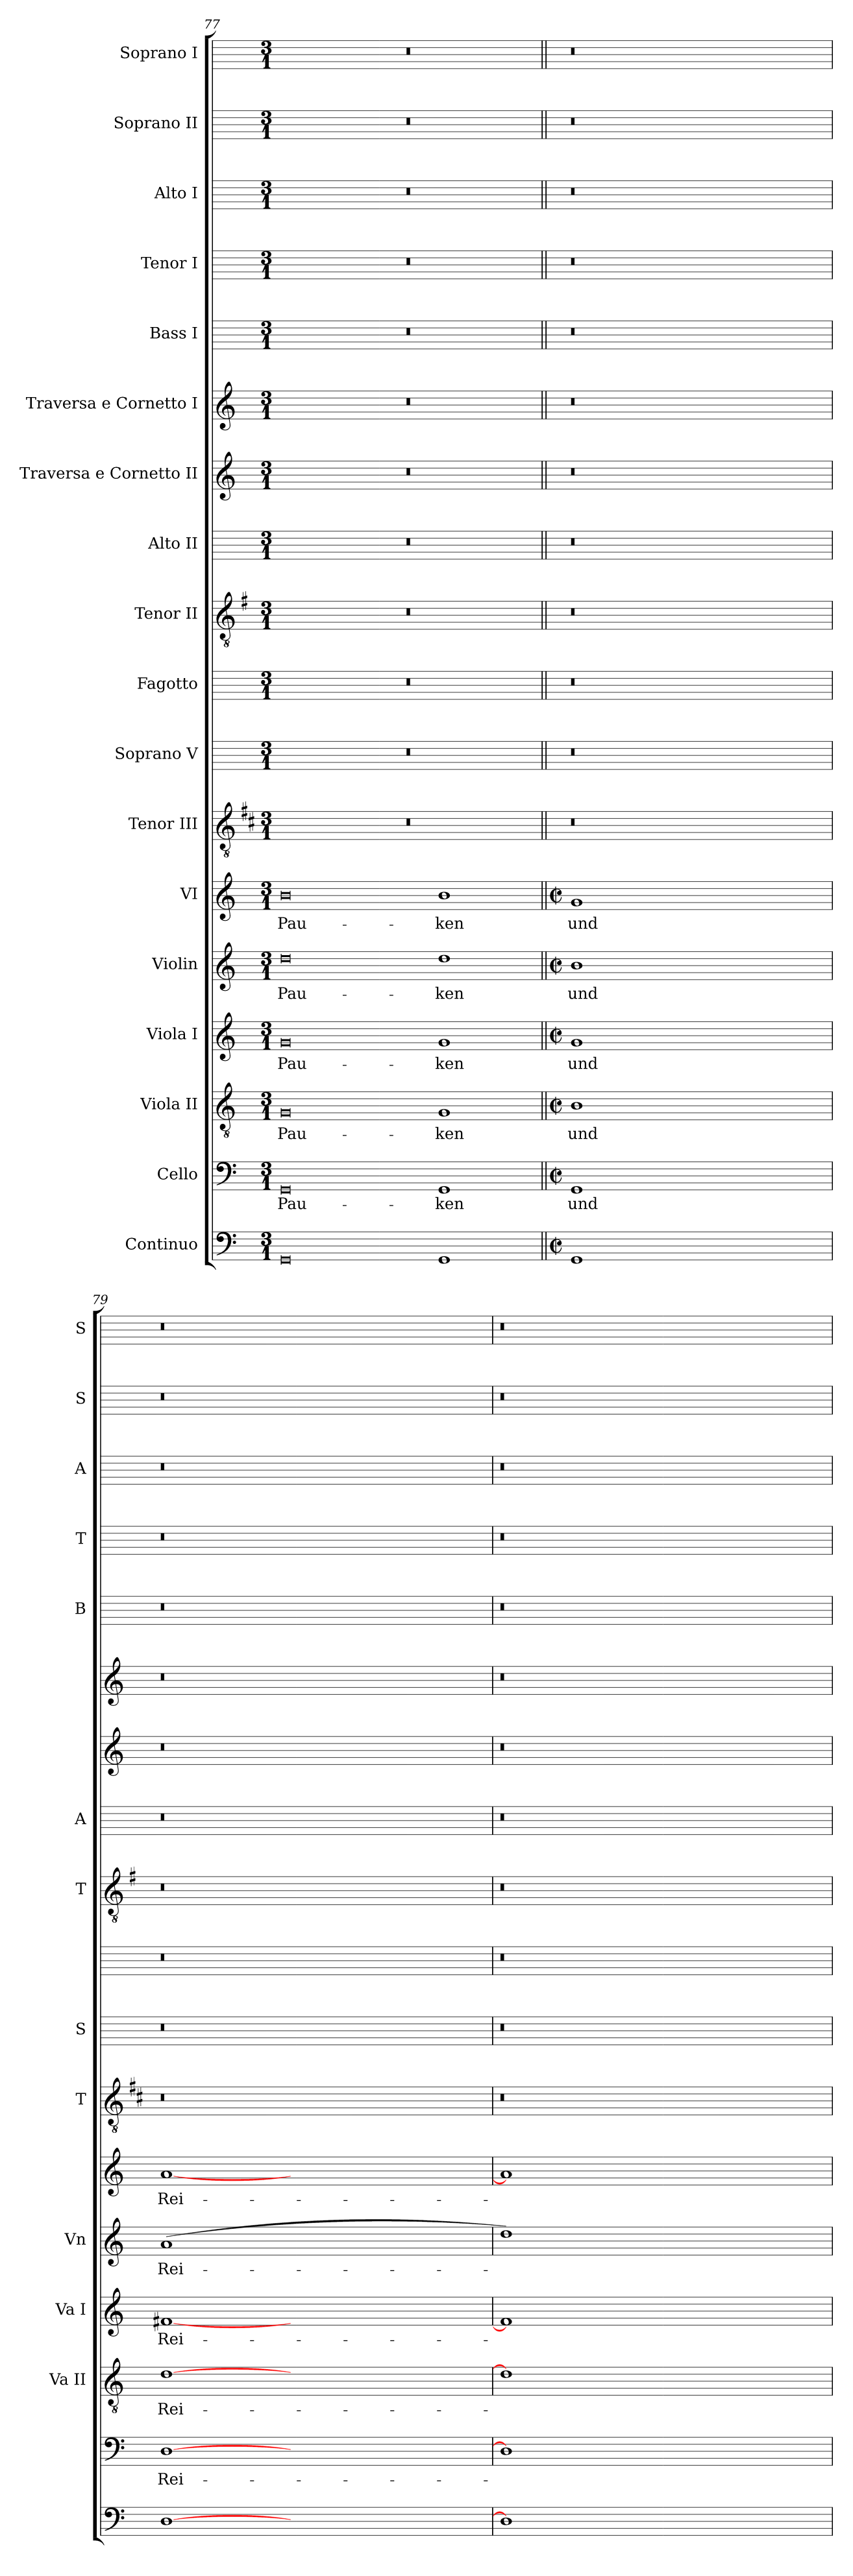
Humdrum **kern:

**kern	**kern	**text	**kern	**text	**kern	**text	**kern	**text	**kern	**text	**kern	**kern	**kern	**kern	**kern	**kern	**kern	**kern	**kern	**kern	**kern	**kern
*part18	*part17	*part17	*part16	*part16	*part15	*part15	*part14	*part14	*part13	*part13	*part12	*part11	*part10	*part9	*part8	*part7	*part6	*part5	*part4	*part3	*part2	*part1
*staff18	*staff17	*staff17	*staff16	*staff16	*staff15	*staff15	*staff14	*staff14	*staff13	*staff13	*staff12	*staff11	*staff10	*staff9	*staff8	*staff7	*staff6	*staff5	*staff4	*staff3	*staff2	*staff1
*I"Continuo	*I"Cello	*	*I"Viola II	*	*I"Viola I	*	*I"Violin	*	*I"VI	*	*I"Tenor III	*I"Soprano V	*I"Fagotto	*I"Tenor II	*I"Alto II	*I"Traversa e  Cornetto II	*I"Traversa e  Cornetto I	*I"Bass I	*I"Tenor I	*I"Alto I	*I"Soprano II	*I"Soprano I
*	*	*	*I'Va II	*	*I'Va I	*	*I'Vn	*	*	*	*I'T	*I'S	*	*I'T	*I'A	*	*	*I'B	*I'T	*I'A	*I'S	*I'S
*clefF4	*clefF4	*	*clefGv2	*	*clefG2	*	*clefG2	*	*clefG2	*	*clefGv2	*	*	*clefGv2	*	*clefG2	*clefG2	*	*	*	*	*
*	*	*	*	*	*	*	*	*	*	*	*ITrd1c2	*ITrd1c2	*	*ITrd4c7	*ITrd4c7	*	*	*	*	*	*	*
*k[]	*k[]	*	*k[]	*	*k[]	*	*k[]	*	*k[]	*	*k[]	*	*	*k[]	*	*k[]	*k[]	*	*	*	*	*
*C:	*C:	*	*C:	*	*C:	*	*C:	*	*C:	*	*C:	*	*	*C:	*	*C:	*C:	*	*	*	*	*
*M3/1	*M3/1	*	*M3/1	*	*M3/1	*	*M3/1	*	*M3/1	*	*M3/1	*M3/1	*M3/1	*M3/1	*M3/1	*M3/1	*M3/1	*M3/1	*M3/1	*M3/1	*M3/1	*M3/1
=77	=77	=77	=77	=77	=77	=77	=77	=77	=77	=77	=77	=77	=77	=77	=77	=77	=77	=77	=77	=77	=77	=77
*^	*	*	*	*	*	*	*	*	*	*	*	*	*	*	*	*	*	*	*	*	*	*
!	!LO:N:vis=0	!	!LO:LY:b	!	!LO:LY:b	!	!LO:LY:b	!	!LO:LY:b	!	!LO:LY:b	!	!	!	!	!	!	!	!	!	!	!	!
0GG	0.ryy	0GG	Pau-	0G	Pau-	0g	Pau-	0dd	Pau-	0b	Pau-	0.r	0.r	0.r	0.r	0.r	0.r	0.r	0.r	0.r	0.r	0.r	0.r
!	!	!	!LO:LY:b	!	!LO:LY:b	!	!LO:LY:b	!	!LO:LY:b	!	!LO:LY:b	!	!	!	!	!	!	!	!	!	!	!	!
1GG	.	1GG	-ken	1G	-ken	1g	-ken	1dd	-ken	1b	-ken	.	.	.	.	.	.	.	.	.	.	.	.
=78||	=78||	=78||	=78||	=78||	=78||	=78||	=78||	=78||	=78||	=78||	=78||	=78||	=78||	=78||	=78||	=78||	=78||	=78||	=78||	=78||	=78||	=78||	=78||
*M2/2	*	*M2/2	*	*M2/2	*	*M2/2	*	*M2/2	*	*M2/2	*	*	*	*	*	*	*	*	*	*	*	*	*
*met(c|)	*	*met(c|)	*	*met(c|)	*	*met(c|)	*	*met(c|)	*	*met(c|)	*	*	*	*	*	*	*	*	*	*	*	*	*
!	!	!	!LO:LY:b	!	!LO:LY:b	!	!LO:LY:b	!	!LO:LY:b	!	!LO:LY:b	!	!	!	!	!	!	!	!	!	!	!	!
1GG	1ryy	1GG	und	1B	und	1g	und	1b	und	1g	und	0.r	0.r	0.r	0.r	0.r	0.r	0.r	0.r	0.r	0.r	0.r	0.r
0ryy	0ryy	0ryy	.	0ryy	.	0ryy	.	0ryy	.	0ryy	.	.	.	.	.	.	.	.	.	.	.	.	.
=79	=79	=79	=79	=79	=79	=79	=79	=79	=79	=79	=79	=79	=79	=79	=79	=79	=79	=79	=79	=79	=79	=79	=79
!	!	!	!LO:LY:b	!	!LO:LY:b	!	!LO:LY:b	!	!LO:LY:b	!	!LO:LY:b	!	!	!	!	!	!	!	!	!	!	!	!
[1D	1ryy	[1D	Rei-	[1d	Rei-	[1f#X	Rei-	(<1a	Rei-	[1a	Rei-	0.r	0.r	0.r	0.r	0.r	0.r	0.r	0.r	0.r	0.r	0.r	0.r
0ryy	0ryy	0ryy	.	0ryy	.	0ryy	.	0ryy	.	0ryy	.	.	.	.	.	.	.	.	.	.	.	.	.
=80	=80	=80	=80	=80	=80	=80	=80	=80	=80	=80	=80	=80	=80	=80	=80	=80	=80	=80	=80	=80	=80	=80	=80
1D]	1ryy	1D]	.	1d]	.	1f#]	.	1dd)	.	1a]	.	0.r	0.r	0.r	0.r	0.r	0.r	0.r	0.r	0.r	0.r	0.r	0.r
0ryy	0ryy	0ryy	.	0ryy	.	0ryy	.	0ryy	.	0ryy	.	.	.	.	.	.	.	.	.	.	.	.	.
*v	*v	*	*	*	*	*	*	*	*	*	*	*	*	*	*	*	*	*	*	*	*	*	*
=	=	=	=	=	=	=	=	=	=	=	=	=	=	=	=	=	=	=	=	=	=	=
*-	*-	*-	*-	*-	*-	*-	*-	*-	*-	*-	*-	*-	*-	*-	*-	*-	*-	*-	*-	*-	*-	*-
